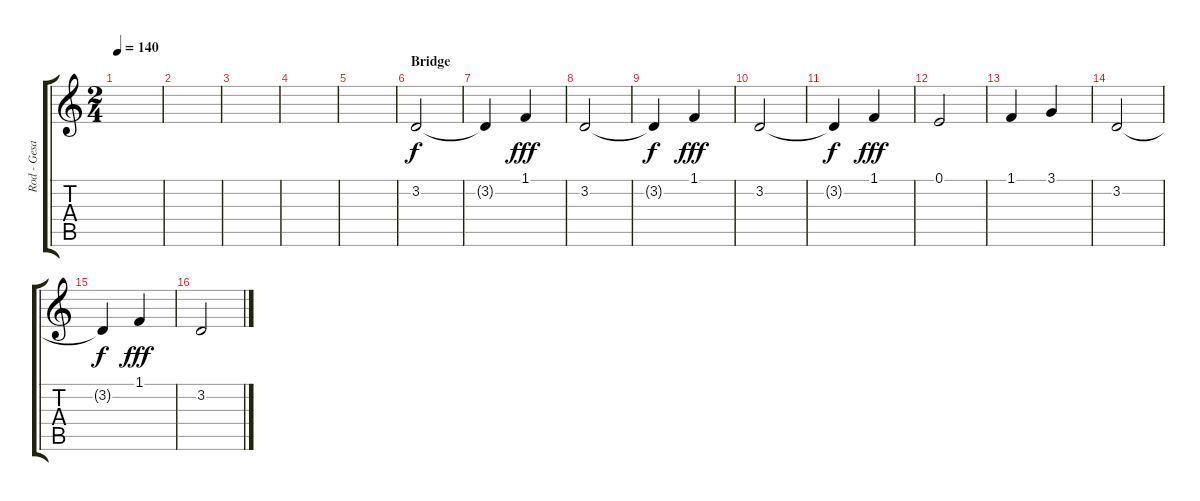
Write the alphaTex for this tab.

\track ("Rod - Gesang" "Rod - Gesa") {instrument baritonesax}
\staff {score tabs}
\tuning (E4 B3 G3 D3 A2 E2) {hide}
\ts (2 4)
\tempo 140
\clef g2
\ks c
|
|
|
|
|
\section ("" "Bridge")
3.2.2 |
3.2{t}.4{dy f} 1.1.4{dy fff} |
3.2.2 |
3.2{t}.4{dy f} 1.1.4{dy fff} |
3.2.2 |
3.2{t}.4{dy f} 1.1.4{dy fff} |
0.1.2 |
1.1.4 3.1.4 |
3.2.2 |
3.2{t}.4{dy f} 1.1.4{dy fff} |
3.2.2
